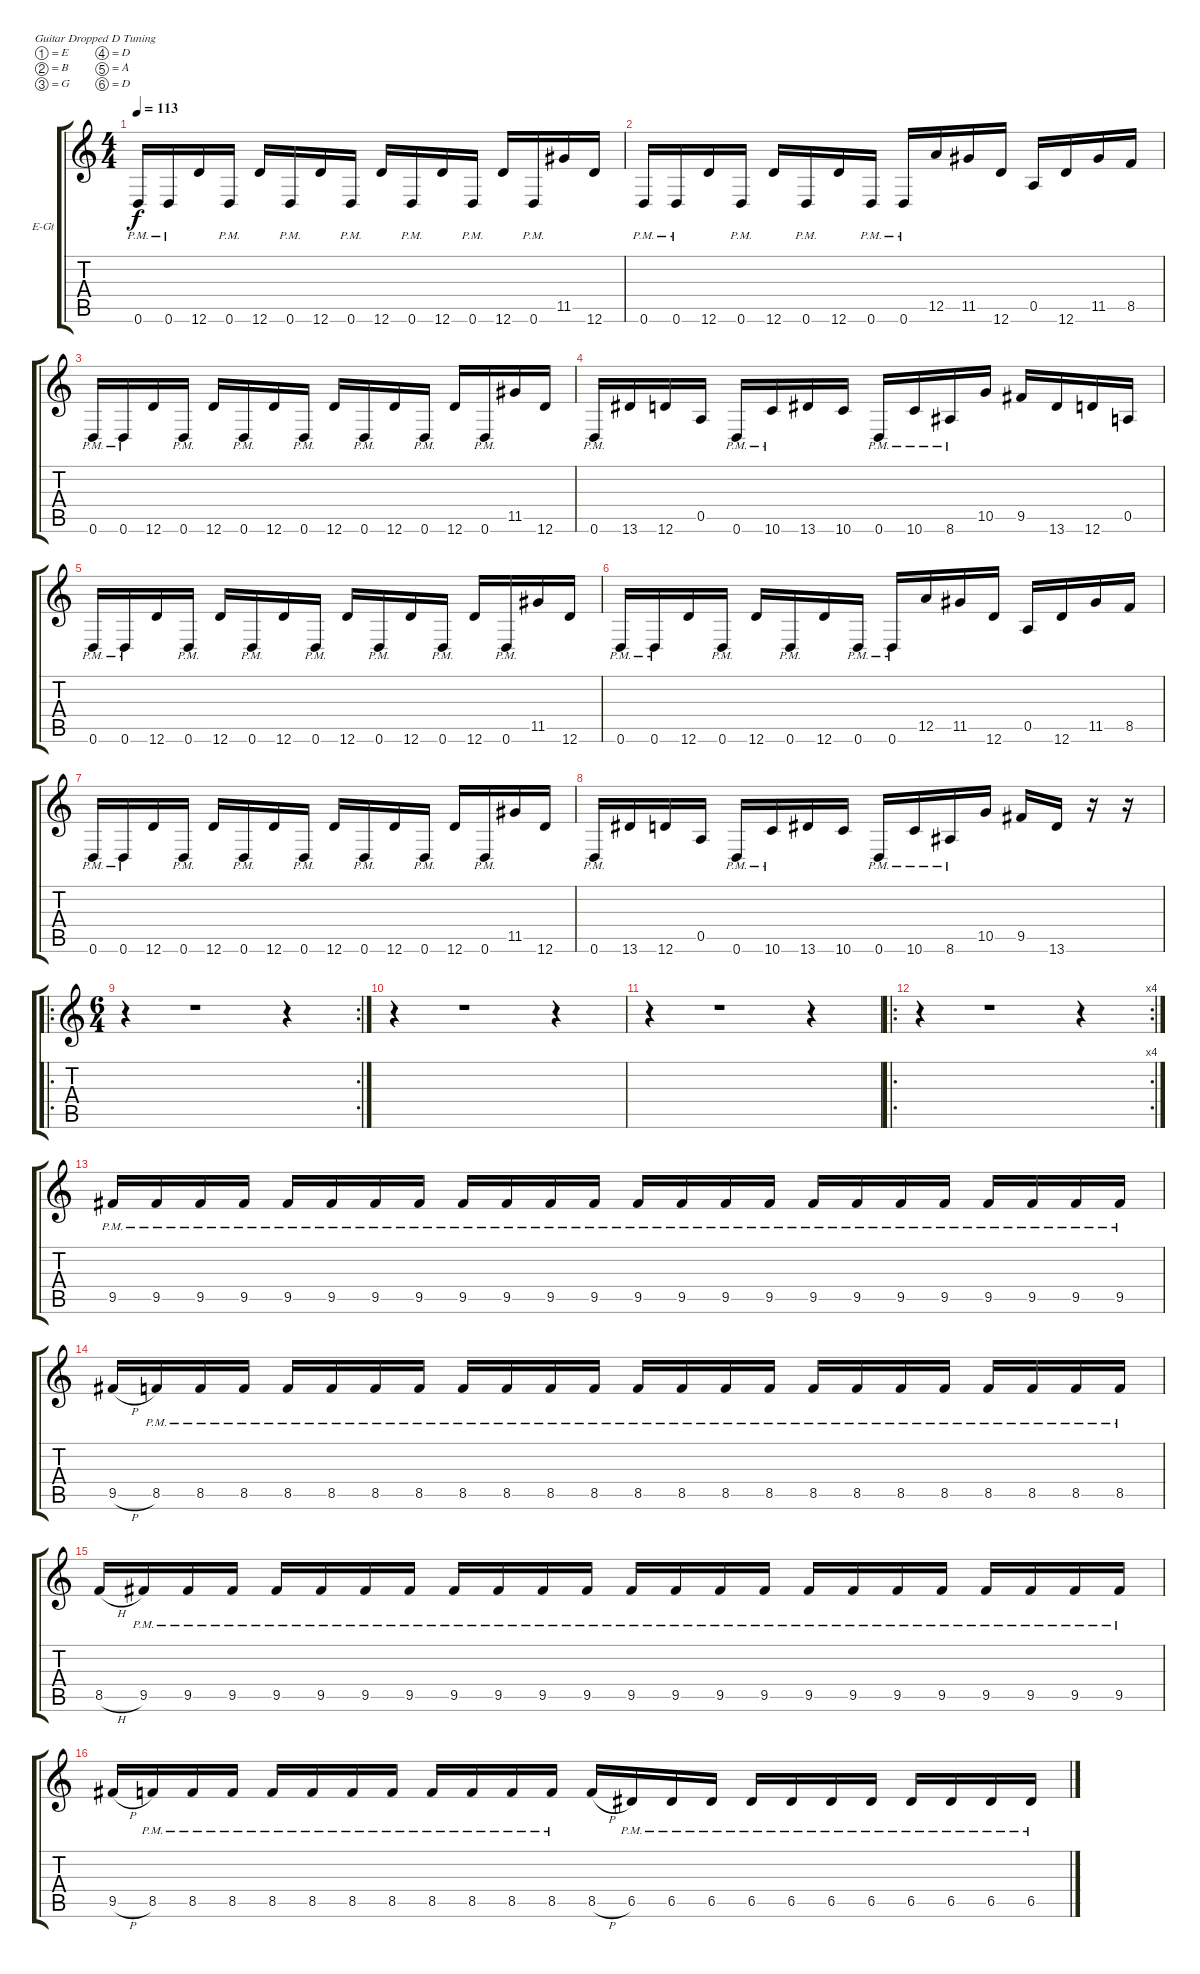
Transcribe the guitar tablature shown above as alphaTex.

\bracketExtendMode groupsimilarinstruments
\firstSystemTrackNameOrientation horizontal
\otherSystemsTrackNameOrientation horizontal
\track ("Guitar" "E-Gt") {instrument overdrivenguitar}
\staff {score tabs}
\tuning (E4 B3 G3 D3 A2 D2)
\ts (4 4)
\tempo 113
\clef g2
\ks c
0.6{pm}.16{dy f} 0.6{pm}.16 12.6.16 0.6{pm}.16 12.6.16 0.6{pm}.16 12.6.16 0.6{pm}.16 12.6.16 0.6{pm}.16 12.6.16 0.6{pm}.16 12.6.16 0.6{pm}.16 11.5.16 12.6.16 |
0.6{pm}.16 0.6{pm}.16 12.6.16 0.6{pm}.16 12.6.16 0.6{pm}.16 12.6.16 0.6{pm}.16 0.6{pm}.16 12.5.16 11.5.16 12.6.16 0.5.16 12.6.16 11.5.16 8.5.16 |
0.6{pm}.16 0.6{pm}.16 12.6.16 0.6{pm}.16 12.6.16 0.6{pm}.16 12.6.16 0.6{pm}.16 12.6.16 0.6{pm}.16 12.6.16 0.6{pm}.16 12.6.16 0.6{pm}.16 11.5.16 12.6.16 |
0.6{pm}.16 13.6.16 12.6.16 0.5.16 0.6{pm}.16 10.6{pm}.16 13.6.16 10.6.16 0.6{pm}.16 10.6{pm}.16 8.6{pm}.16 10.5.16 9.5.16 13.6.16 12.6.16 0.5.16 |
0.6{pm}.16 0.6{pm}.16 12.6.16 0.6{pm}.16 12.6.16 0.6{pm}.16 12.6.16 0.6{pm}.16 12.6.16 0.6{pm}.16 12.6.16 0.6{pm}.16 12.6.16 0.6{pm}.16 11.5.16 12.6.16 |
0.6{pm}.16 0.6{pm}.16 12.6.16 0.6{pm}.16 12.6.16 0.6{pm}.16 12.6.16 0.6{pm}.16 0.6{pm}.16 12.5.16 11.5.16 12.6.16 0.5.16 12.6.16 11.5.16 8.5.16 |
0.6{pm}.16 0.6{pm}.16 12.6.16 0.6{pm}.16 12.6.16 0.6{pm}.16 12.6.16 0.6{pm}.16 12.6.16 0.6{pm}.16 12.6.16 0.6{pm}.16 12.6.16 0.6{pm}.16 11.5.16 12.6.16 |
0.6{pm}.16 13.6.16 12.6.16 0.5.16 0.6{pm}.16 10.6{pm}.16 13.6.16 10.6.16 0.6{pm}.16 10.6{pm}.16 8.6{pm}.16 10.5.16 9.5.16 13.6.16 r.16 r.16 |
\ro
\rc 2
\ts (6 4)
r.4 r.1 r.4 |
r.4 r.1 r.4 |
r.4 r.1 r.4 |
\ro
\rc 4
r.4 r.1 r.4 |
9.5{pm}.16 9.5{pm}.16 9.5{pm}.16 9.5{pm}.16 9.5{pm}.16 9.5{pm}.16 9.5{pm}.16 9.5{pm}.16 9.5{pm}.16 9.5{pm}.16 9.5{pm}.16 9.5{pm}.16 9.5{pm}.16 9.5{pm}.16 9.5{pm}.16 9.5{pm}.16 9.5{pm}.16 9.5{pm}.16 9.5{pm}.16 9.5{pm}.16 9.5{pm}.16 9.5{pm}.16 9.5{pm}.16 9.5{pm}.16 |
9.5{h}.16 8.5{pm}.16 8.5{pm}.16 8.5{pm}.16 8.5{pm}.16 8.5{pm}.16 8.5{pm}.16 8.5{pm}.16 8.5{pm}.16 8.5{pm}.16 8.5{pm}.16 8.5{pm}.16 8.5{pm}.16 8.5{pm}.16 8.5{pm}.16 8.5{pm}.16 8.5{pm}.16 8.5{pm}.16 8.5{pm}.16 8.5{pm}.16 8.5{pm}.16 8.5{pm}.16 8.5{pm}.16 8.5{pm}.16 |
8.5{h}.16 9.5{pm}.16 9.5{pm}.16 9.5{pm}.16 9.5{pm}.16 9.5{pm}.16 9.5{pm}.16 9.5{pm}.16 9.5{pm}.16 9.5{pm}.16 9.5{pm}.16 9.5{pm}.16 9.5{pm}.16 9.5{pm}.16 9.5{pm}.16 9.5{pm}.16 9.5{pm}.16 9.5{pm}.16 9.5{pm}.16 9.5{pm}.16 9.5{pm}.16 9.5{pm}.16 9.5{pm}.16 9.5{pm}.16 |
9.5{h}.16 8.5{pm}.16 8.5{pm}.16 8.5{pm}.16 8.5{pm}.16 8.5{pm}.16 8.5{pm}.16 8.5{pm}.16 8.5{pm}.16 8.5{pm}.16 8.5{pm}.16 8.5{pm}.16 8.5{h}.16 6.5{pm}.16 6.5{pm}.16 6.5{pm}.16 6.5{pm}.16 6.5{pm}.16 6.5{pm}.16 6.5{pm}.16 6.5{pm}.16 6.5{pm}.16 6.5{pm}.16 6.5{pm}.16
